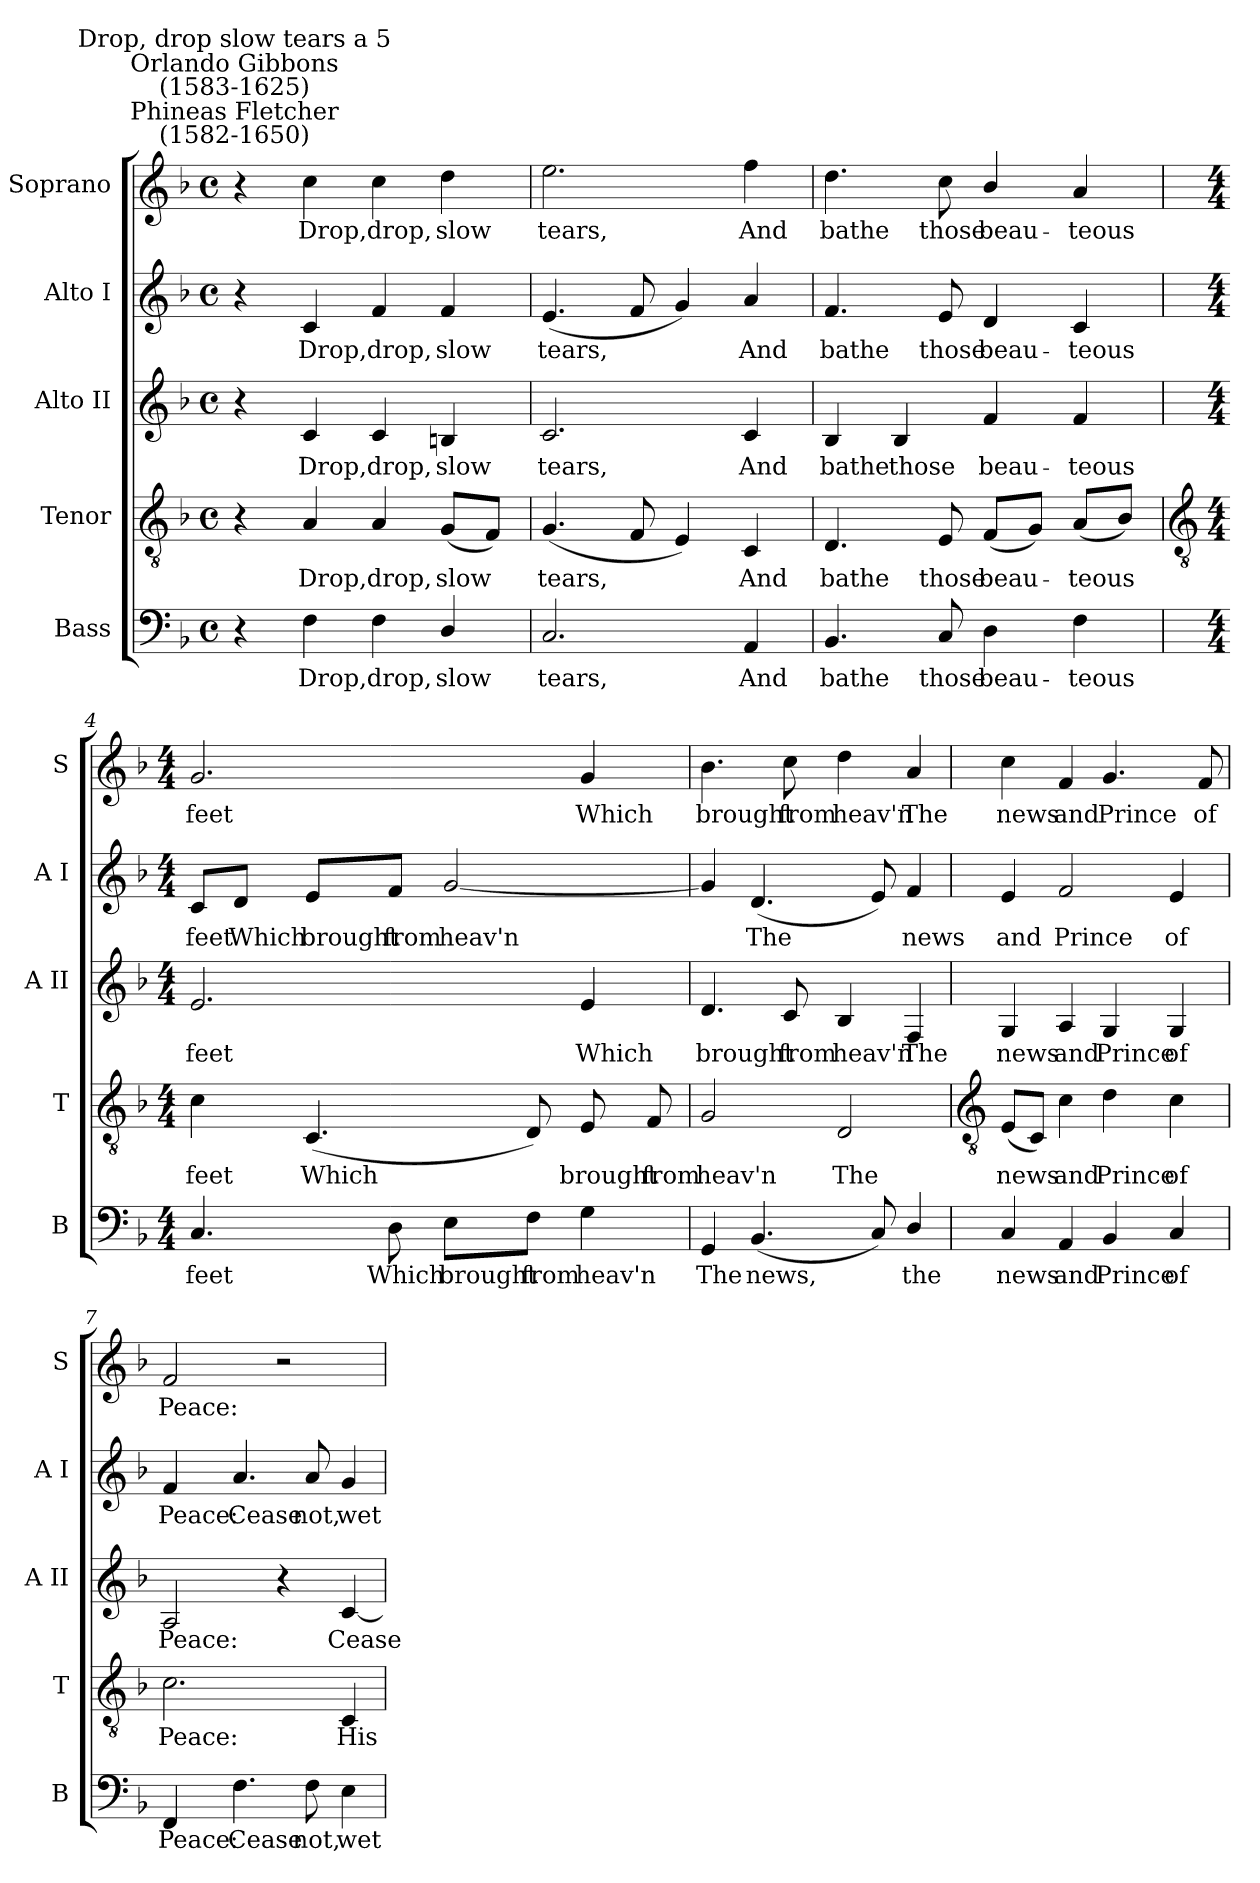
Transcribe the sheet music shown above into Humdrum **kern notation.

**kern	**text	**kern	**text	**kern	**text	**kern	**text	**kern	**text
*part5	*part5	*part4	*part4	*part3	*part3	*part2	*part2	*part1	*part1
*staff5	*staff5	*staff4	*staff4	*staff3	*staff3	*staff2	*staff2	*staff1	*staff1
*I"Bass	*	*I"Tenor	*	*I"Alto II	*	*I"Alto I	*	*I"Soprano	*
*I'B	*	*I'T	*	*I'A II	*	*I'A I	*	*I'S	*
*clefF4	*	*clefGv2	*	*clefG2	*	*clefG2	*	*clefG2	*
*k[b-]	*	*k[b-]	*	*k[b-]	*	*k[b-]	*	*k[b-]	*
*F:	*	*F:	*	*F:	*	*F:	*	*F:	*
*M4/4	*	*M4/4	*	*M4/4	*	*M4/4	*	*M4/4	*
*met(c)	*	*met(c)	*	*met(c)	*	*met(c)	*	*met(c)	*
=1	=1	=1	=1	=1	=1	=1	=1	=1	=1
!	!	!	!	!	!	!	!	!LO:TX:a:cj:t=Phineas Fletcher\n(1582-1650)	!
!	!	!	!	!	!	!	!	!LO:TX:a:cj:t=Orlando Gibbons\n(1583-1625)	!
!	!	!	!	!	!	!	!	!LO:TX:a:cj:t=Drop, drop slow tears a 5	!
4r	.	4r	.	4r	.	4r	.	4r	.
!	!LO:LY:b	!	!LO:LY:b	!	!LO:LY:b	!	!LO:LY:b	!	!LO:LY:b
4F	Drop,	4A	Drop,	4c	Drop,	4c	Drop,	4cc	Drop,
!	!LO:LY:b	!	!LO:LY:b	!	!LO:LY:b	!	!LO:LY:b	!	!LO:LY:b
4F	drop,	4A	drop,	4c	drop,	4f	drop,	4cc	drop,
!	!LO:LY:b	!	!LO:LY:b	!	!LO:LY:b	!	!LO:LY:b	!	!LO:LY:b
4D/	slow	(<8GL	slow	4Bn	slow	4f	slow	4dd	slow
.	.	8FJ)	.	.	.	.	.	.	.
=2	=2	=2	=2	=2	=2	=2	=2	=2	=2
!	!LO:LY:b	!	!LO:LY:b	!	!LO:LY:b	!	!LO:LY:b	!	!LO:LY:b
2.C	tears,	(<4.G	tears,	2.c	tears,	(<4.e	tears,	2.ee	tears,
.	.	8F	.	.	.	8f	.	.	.
.	.	4E)	.	.	.	4g)	.	.	.
!	!LO:LY:b	!	!LO:LY:b	!	!LO:LY:b	!	!LO:LY:b	!	!LO:LY:b
4AA	And	4C	And	4c	And	4a	And	4ff	And
=3	=3	=3	=3	=3	=3	=3	=3	=3	=3
!	!LO:LY:b	!	!LO:LY:b	!	!LO:LY:b	!	!LO:LY:b	!	!LO:LY:b
4.BB-	bathe	4.D	bathe	4B-	bathe	4.f	bathe	4.dd	bathe
!	!	!	!	!	!LO:LY:b	!	!	!	!
.	.	.	.	4B-	those	.	.	.	.
!	!LO:LY:b	!	!LO:LY:b	!	!	!	!LO:LY:b	!	!LO:LY:b
8C	those	8E	those	.	.	8e	those	8cc	those
!	!LO:LY:b	!	!LO:LY:b	!	!LO:LY:b	!	!LO:LY:b	!	!LO:LY:b
4D	beau-	(<8FL	beau-	4f	beau-	4d	beau-	4b-/	beau-
.	.	8GJ)	.	.	.	.	.	.	.
!	!LO:LY:b	!	!LO:LY:b	!	!LO:LY:b	!	!LO:LY:b	!	!LO:LY:b
4F	-teous	(<8AL	teous	4f	-teous	4c	-teous	4a	-teous
.	.	8B-J)	.	.	.	.	.	.	.
!!LO:LB:g=z
=4	=4	=4	=4	=4	=4	=4	=4	=4	=4
*	*	*clefGv2	*	*	*	*	*	*	*
*M4/4	*	*M4/4	*	*M4/4	*	*M4/4	*	*M4/4	*
!	!LO:LY:b	!	!LO:LY:b	!	!LO:LY:b	!	!LO:LY:b	!	!LO:LY:b
4.C	feet	4c	feet	2.e	feet	8c/L	feet	2.g	feet
!	!	!	!	!	!	!	!LO:LY:b	!	!
.	.	.	.	.	.	8d/J	Which	.	.
!	!	!	!LO:LY:b	!	!	!	!LO:LY:b	!	!
.	.	(<4.C	Which	.	.	8e/L	brought	.	.
!	!LO:LY:b	!	!	!	!	!	!LO:LY:b	!	!
8D	Which	.	.	.	.	8f/J	from	.	.
!	!LO:LY:b	!	!	!	!	!	!LO:LY:b	!	!
8E\L	brought	.	.	.	.	[2g	heav'n	.	.
!	!LO:LY:b	!	!	!	!	!	!	!	!
8F\J	from	8D)	.	.	.	.	.	.	.
!	!LO:LY:b	!	!LO:LY:b	!	!LO:LY:b	!	!	!	!LO:LY:b
4G	heav'n	8E	brought	4e	Which	.	.	4g	Which
!	!	!	!LO:LY:b	!	!	!	!	!	!
.	.	8F	from	.	.	.	.	.	.
=5	=5	=5	=5	=5	=5	=5	=5	=5	=5
!	!LO:LY:b	!	!LO:LY:b	!	!LO:LY:b	!	!	!	!LO:LY:b
4GG	The	2G	heav'n	4.d	brought	4g]	.	4.b-	brought
!	!LO:LY:b	!	!	!	!	!	!LO:LY:b	!	!
(<4.BB-	news,	.	.	.	.	(<4.d	The	.	.
!	!	!	!	!	!LO:LY:b	!	!	!	!LO:LY:b
.	.	.	.	8c	from	.	.	8cc	from
!	!	!	!LO:LY:b	!	!LO:LY:b	!	!	!	!LO:LY:b
.	.	2D	The	4B-	heav'n	.	.	4dd	heav'n
8C)	.	.	.	.	.	8e)	.	.	.
!	!LO:LY:b	!	!	!	!LO:LY:b	!	!LO:LY:b	!	!LO:LY:b
4D/	the	.	.	4F	The	4f	news	4a	The
!!LO:LB:g=z
=6	=6	=6	=6	=6	=6	=6	=6	=6	=6
*	*	*clefGv2	*	*	*	*	*	*	*
!	!LO:LY:b	!	!LO:LY:b	!	!LO:LY:b	!	!LO:LY:b	!	!LO:LY:b
4C	news	(<8EL	news	4G	news	4e	and	4cc	news
.	.	8CJ)	.	.	.	.	.	.	.
!	!LO:LY:b	!	!LO:LY:b	!	!LO:LY:b	!	!LO:LY:b	!	!LO:LY:b
4AA	and	4c	and	4A	and	2f	Prince	4f	and
!	!LO:LY:b	!	!LO:LY:b	!	!LO:LY:b	!	!	!	!LO:LY:b
4BB-	Prince	4d	Prince	4G	Prince	.	.	4.g	Prince
!	!LO:LY:b	!	!LO:LY:b	!	!LO:LY:b	!	!LO:LY:b	!	!
4C	of	4c	of	4G	of	4e	of	.	.
!	!	!	!	!	!	!	!	!	!LO:LY:b
.	.	.	.	.	.	.	.	8f	of
=7	=7	=7	=7	=7	=7	=7	=7	=7	=7
!	!LO:LY:b	!	!LO:LY:b	!	!LO:LY:b	!	!LO:LY:b	!	!LO:LY:b
4FF	Peace:	2.c	Peace:	2A	Peace:	4f	Peace:	2f	Peace:
!	!LO:LY:b	!	!	!	!	!	!LO:LY:b	!	!
4.F	Cease	.	.	.	.	4.a	Cease	.	.
.	.	.	.	4r	.	.	.	2r	.
!	!LO:LY:b	!	!	!	!	!	!LO:LY:b	!	!
8F	not,	.	.	.	.	8a	not,	.	.
!	!LO:LY:b	!	!LO:LY:b	!	!LO:LY:b	!	!LO:LY:b	!	!
4E	wet	4C	His	[4c	Cease	4g	wet	.	.
=	=	=	=	=	=	=	=	=	=
*-	*-	*-	*-	*-	*-	*-	*-	*-	*-
